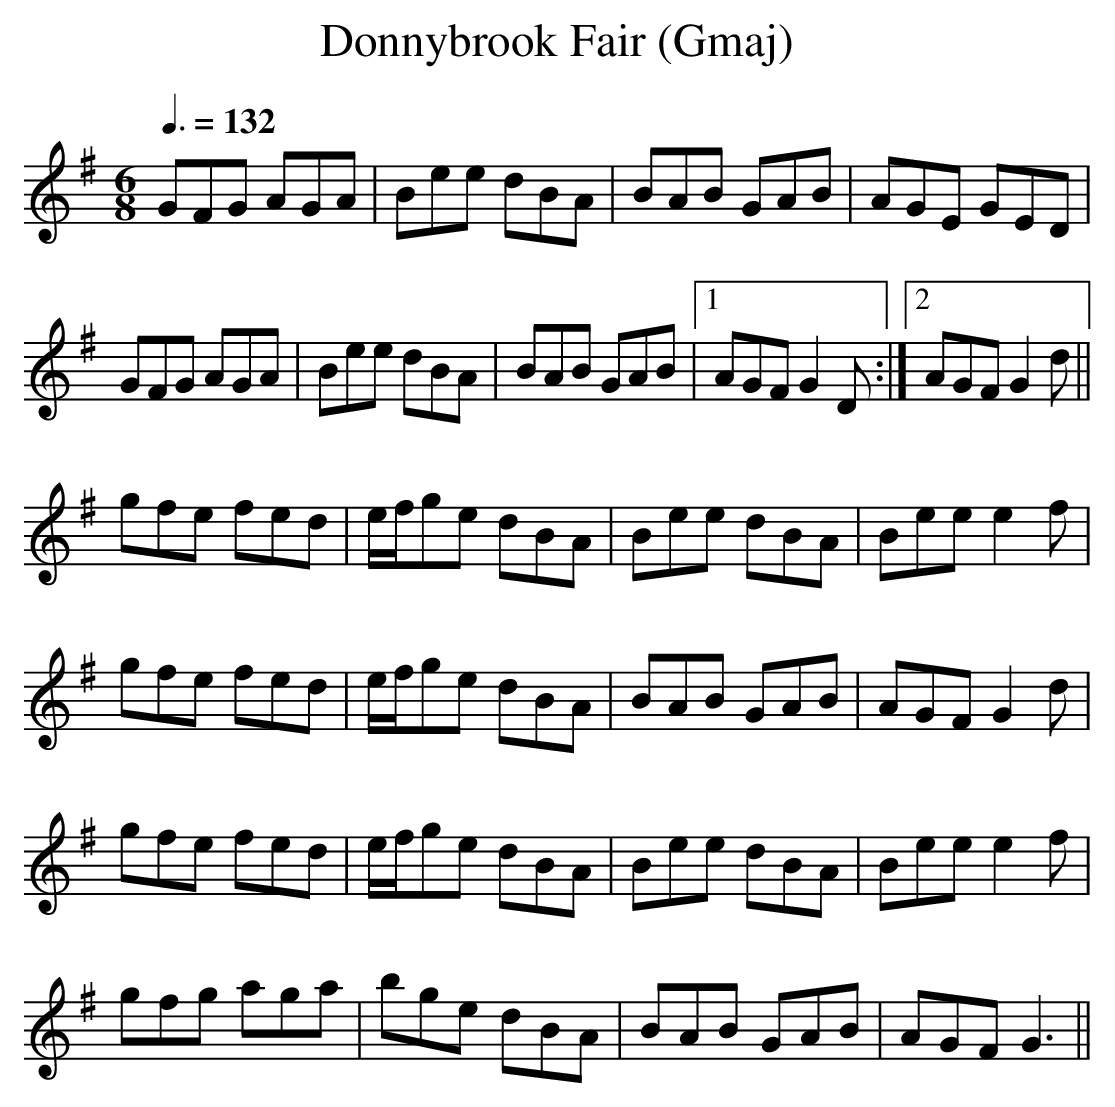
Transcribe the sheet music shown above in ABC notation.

X:1
T:Donnybrook Fair (Gmaj)
Q:3/8=132
M:6/8
L:1/8
K:Gmaj
GFG AGA|Bee dBA|BAB GAB|AGE GED|
GFG AGA|Bee dBA|BAB GAB|1AGF G2D:|2AGF G2d||
gfe fed|e/f/ge dBA|Bee dBA|Bee e2f|
gfe fed|e/f/ge dBA|BAB GAB|AGF G2d|
gfe fed|e/f/ge dBA|Bee dBA|Bee e2f|
gfg aga|bge dBA|BAB GAB|AGF G3||
